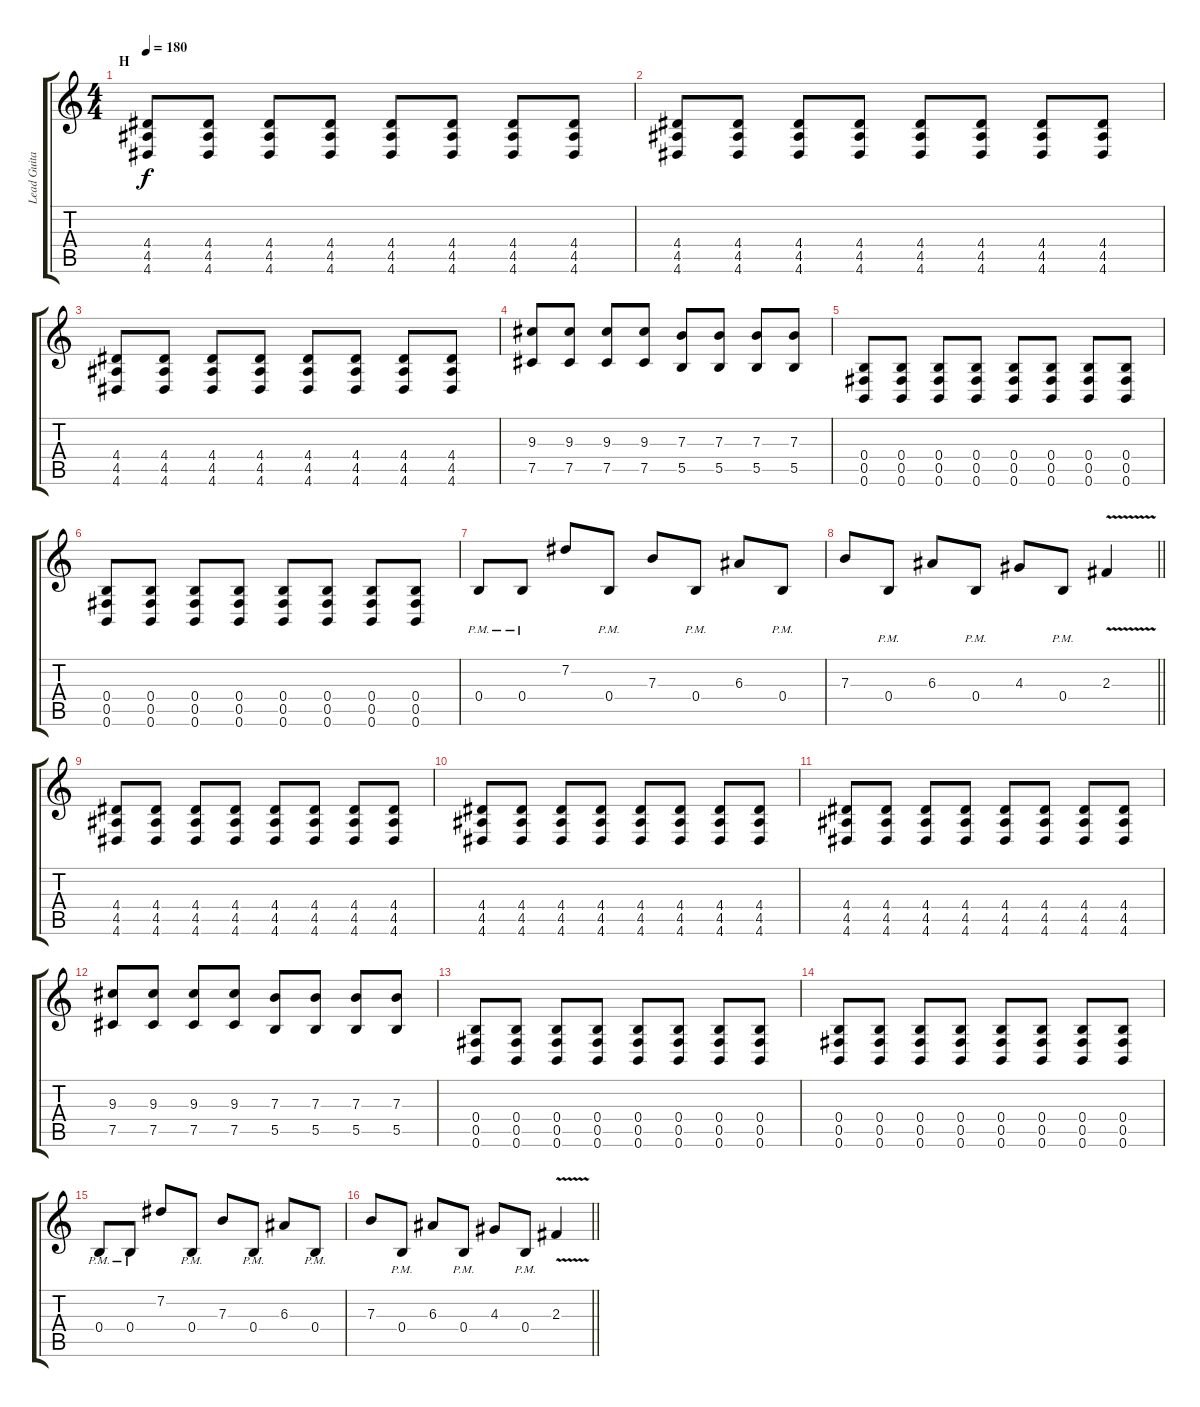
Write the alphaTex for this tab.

\track ("Lead Guitar: Michael Bujaki" "Lead Guita") {instrument overdrivenguitar}
\staff {score tabs}
\tuning (Db4 Ab3 E3 B2 Gb2 B1) {hide}
\ts (4 4)
\section ("" "H")
\tempo 180
\clef g2
\ks c
(4.4 4.5 4.6).8{dy f} (4.4 4.5 4.6).8 (4.4 4.5 4.6).8 (4.4 4.5 4.6).8 (4.4 4.5 4.6).8 (4.4 4.5 4.6).8 (4.4 4.5 4.6).8 (4.4 4.5 4.6).8 |
(4.4 4.5 4.6).8 (4.4 4.5 4.6).8 (4.4 4.5 4.6).8 (4.4 4.5 4.6).8 (4.4 4.5 4.6).8 (4.4 4.5 4.6).8 (4.4 4.5 4.6).8 (4.4 4.5 4.6).8 |
(4.4 4.5 4.6).8 (4.4 4.5 4.6).8 (4.4 4.5 4.6).8 (4.4 4.5 4.6).8 (4.4 4.5 4.6).8 (4.4 4.5 4.6).8 (4.4 4.5 4.6).8 (4.4 4.5 4.6).8 |
(9.3 7.5).8 (9.3 7.5).8 (9.3 7.5).8 (9.3 7.5).8 (7.3 5.5).8 (7.3 5.5).8 (7.3 5.5).8 (7.3 5.5).8 |
(0.4 0.5 0.6).8 (0.4 0.5 0.6).8 (0.4 0.5 0.6).8 (0.4 0.5 0.6).8 (0.4 0.5 0.6).8 (0.4 0.5 0.6).8 (0.4 0.5 0.6).8 (0.4 0.5 0.6).8 |
(0.4 0.5 0.6).8 (0.4 0.5 0.6).8 (0.4 0.5 0.6).8 (0.4 0.5 0.6).8 (0.4 0.5 0.6).8 (0.4 0.5 0.6).8 (0.4 0.5 0.6).8 (0.4 0.5 0.6).8 |
0.4{pm}.8 0.4{pm}.8 7.2.8 0.4{pm}.8 7.3.8 0.4{pm}.8 6.3.8 0.4{pm}.8 |
\barLineRight lightlight
7.3.8 0.4{pm}.8 6.3.8 0.4{pm}.8 4.3.8 0.4{pm}.8 2.3{v}.4 |
(4.4 4.5 4.6).8 (4.4 4.5 4.6).8 (4.4 4.5 4.6).8 (4.4 4.5 4.6).8 (4.4 4.5 4.6).8 (4.4 4.5 4.6).8 (4.4 4.5 4.6).8 (4.4 4.5 4.6).8 |
(4.4 4.5 4.6).8 (4.4 4.5 4.6).8 (4.4 4.5 4.6).8 (4.4 4.5 4.6).8 (4.4 4.5 4.6).8 (4.4 4.5 4.6).8 (4.4 4.5 4.6).8 (4.4 4.5 4.6).8 |
(4.4 4.5 4.6).8 (4.4 4.5 4.6).8 (4.4 4.5 4.6).8 (4.4 4.5 4.6).8 (4.4 4.5 4.6).8 (4.4 4.5 4.6).8 (4.4 4.5 4.6).8 (4.4 4.5 4.6).8 |
(9.3 7.5).8 (9.3 7.5).8 (9.3 7.5).8 (9.3 7.5).8 (7.3 5.5).8 (7.3 5.5).8 (7.3 5.5).8 (7.3 5.5).8 |
(0.4 0.5 0.6).8 (0.4 0.5 0.6).8 (0.4 0.5 0.6).8 (0.4 0.5 0.6).8 (0.4 0.5 0.6).8 (0.4 0.5 0.6).8 (0.4 0.5 0.6).8 (0.4 0.5 0.6).8 |
(0.4 0.5 0.6).8 (0.4 0.5 0.6).8 (0.4 0.5 0.6).8 (0.4 0.5 0.6).8 (0.4 0.5 0.6).8 (0.4 0.5 0.6).8 (0.4 0.5 0.6).8 (0.4 0.5 0.6).8 |
0.4{pm}.8 0.4{pm}.8 7.2.8 0.4{pm}.8 7.3.8 0.4{pm}.8 6.3.8 0.4{pm}.8 |
\barLineRight lightlight
7.3.8 0.4{pm}.8 6.3.8 0.4{pm}.8 4.3.8 0.4{pm}.8 2.3{v}.4
